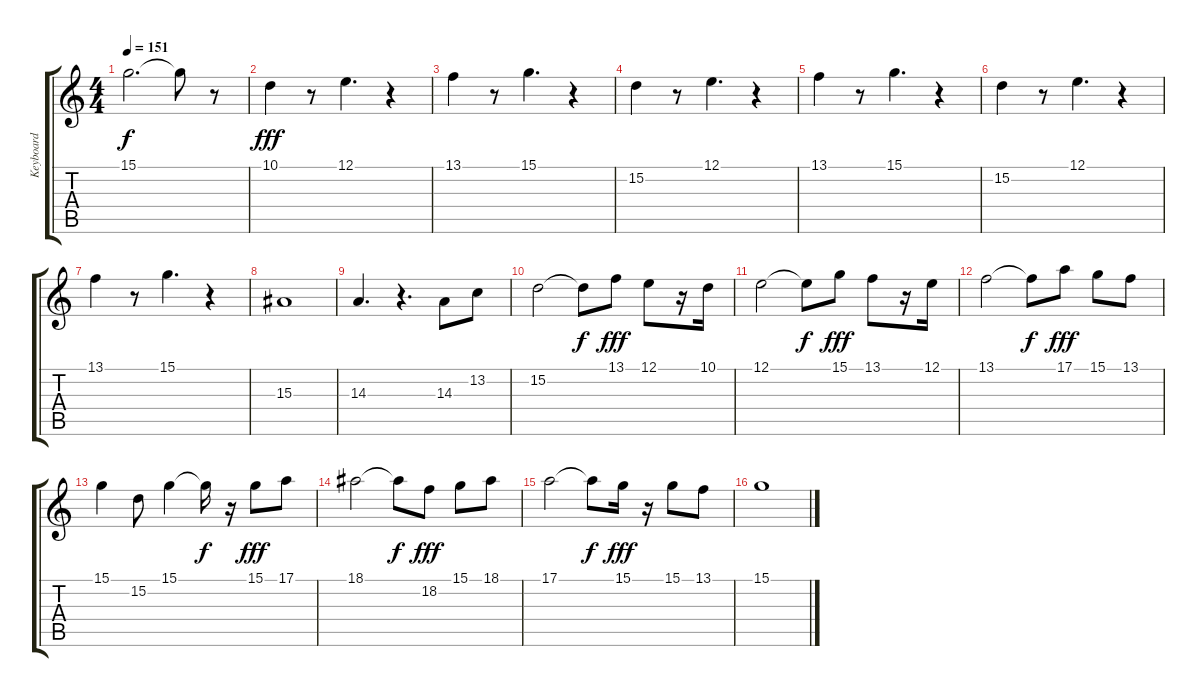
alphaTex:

\track ("Keyboard" "Keyboard") {instrument lead2sawtooth}
\staff {score tabs}
\tuning (E4 B3 G3 D3 A2 E2) {hide}
\ts (4 4)
\tempo 151
\clef g2
\ks c
15.1{t}.2{d dy f} 15.1{t}.8 r.8 |
10.1.4{dy fff} r.8 12.1.4{d} r.4 |
13.1.4 r.8 15.1.4{d} r.4 |
15.2.4 r.8 12.1.4{d} r.4 |
13.1.4 r.8 15.1.4{d} r.4 |
15.2.4 r.8 12.1.4{d} r.4 |
13.1.4 r.8 15.1.4{d} r.4 |
15.3.1 |
14.3.4{d} r.4{d} 14.3.8 13.2.8 |
15.2.2 15.2{t}.8{dy f} 13.1.8{dy fff} 12.1.8 r.16 10.1.16 |
12.1.2 12.1{t}.8{dy f} 15.1.8{dy fff} 13.1.8 r.16 12.1.16 |
13.1.2 13.1{t}.8{dy f} 17.1.8{dy fff} 15.1.8 13.1.8 |
15.1.4 15.2.8 15.1.4 15.1{t}.16{dy f} r.16 15.1.8{dy fff} 17.1.8 |
18.1.2 18.1{t}.8{dy f} 18.2.8{dy fff} 15.1.8 18.1.8 |
17.1.2 17.1{t}.8{dy f} 15.1.16{dy fff} r.16 15.1.8 13.1.8 |
15.1.1
